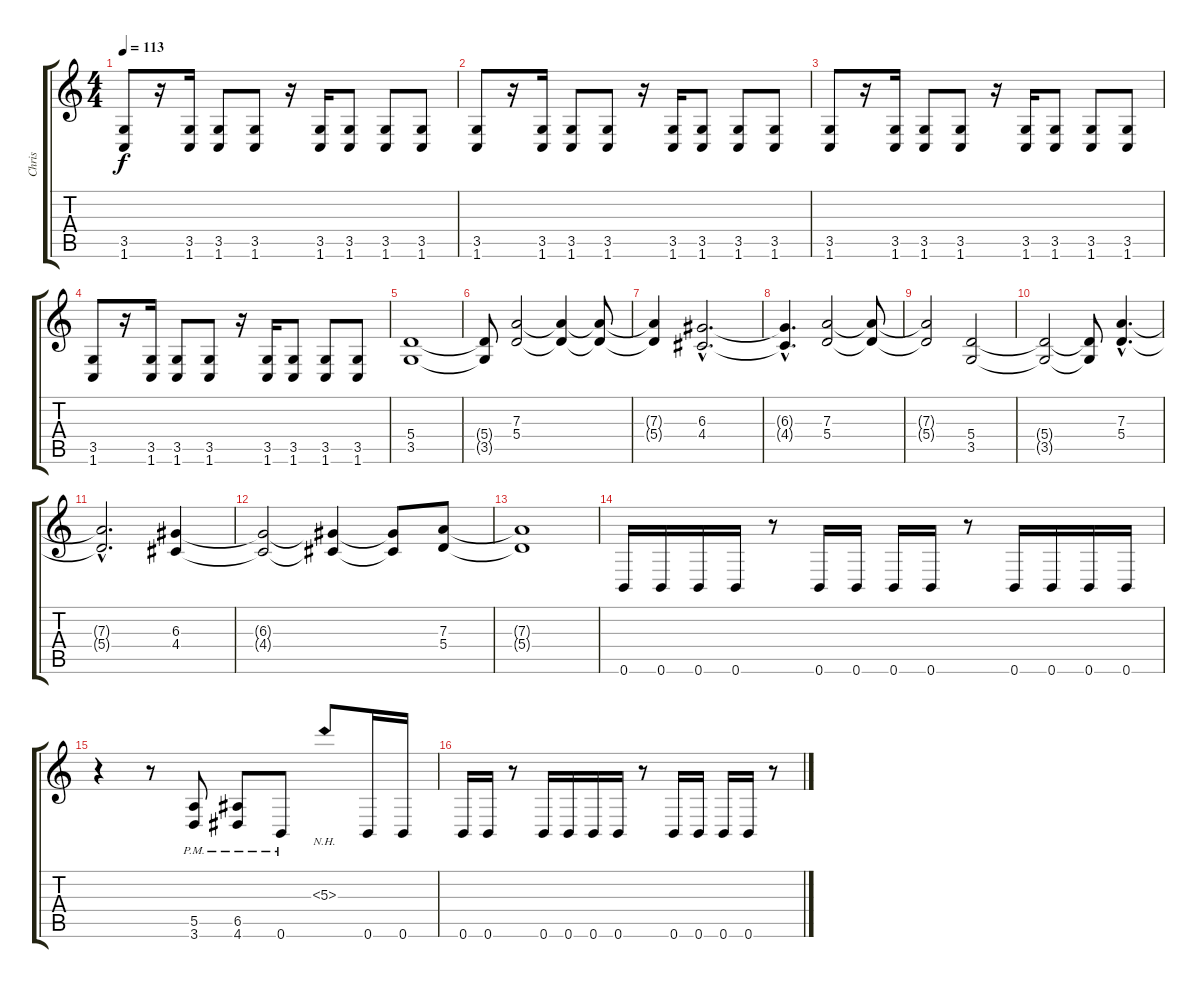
\track ("Chris" "Chris") {instrument distortionguitar}
\staff {score tabs}
\tuning (B3 Gb3 D3 A2 E2 B1) {hide}
\ts (4 4)
\tempo 113
\clef g2
\ks c
(3.5 1.6).8{dy f} r.16 (3.5 1.6).16 (3.5 1.6).8 (3.5 1.6).8 r.16 (3.5 1.6).16 (3.5 1.6).8 (3.5 1.6).8 (3.5 1.6).8 |
(3.5 1.6).8 r.16 (3.5 1.6).16 (3.5 1.6).8 (3.5 1.6).8 r.16 (3.5 1.6).16 (3.5 1.6).8 (3.5 1.6).8 (3.5 1.6).8 |
(3.5 1.6).8 r.16 (3.5 1.6).16 (3.5 1.6).8 (3.5 1.6).8 r.16 (3.5 1.6).16 (3.5 1.6).8 (3.5 1.6).8 (3.5 1.6).8 |
(3.5 1.6).8 r.16 (3.5 1.6).16 (3.5 1.6).8 (3.5 1.6).8 r.16 (3.5 1.6).16 (3.5 1.6).8 (3.5 1.6).8 (3.5 1.6).8 |
(5.4 3.5).1 |
(5.4{t} 3.5{t}).8 (7.3 5.4).2 (7.3{t} 5.4{t}).4 (7.3{t} 5.4{t}).8 |
(7.3{t} 5.4{t}).4 (6.3{hac} 4.4{hac}).2{d} |
(6.3{hac t} 4.4{hac t}).4{d} (7.3 5.4).2 (7.3{t} 5.4{t}).8 |
(7.3{t} 5.4{t}).2 (5.4 3.5).2 |
(5.4{t} 3.5{t}).2 (5.4{t} 3.5{t}).8 (7.3{hac} 5.4{hac}).4{d} |
(7.3{hac t} 5.4{hac t}).2{d} (6.3 4.4).4 |
(6.3{t} 4.4{t}).2 (6.3{t} 4.4{t}).4 (6.3{t} 4.4{t}).8 (7.3 5.4).8 |
(7.3{t} 5.4{t}).1 |
0.6.16 0.6.16 0.6.16 0.6.16 r.8 0.6.16 0.6.16 0.6.16 0.6.16 r.8 0.6.16 0.6.16 0.6.16 0.6.16 |
r.4 r.8 (5.5{pm} 3.6{pm}).8 (6.5{pm} 4.6{pm}).8 0.6{pm}.8 5.3{nh}.8 0.6.16 0.6.16 |
0.6.16 0.6.16 r.8 0.6.16 0.6.16 0.6.16 0.6.16 r.8 0.6.16 0.6.16 0.6.16 0.6.16 r.8
